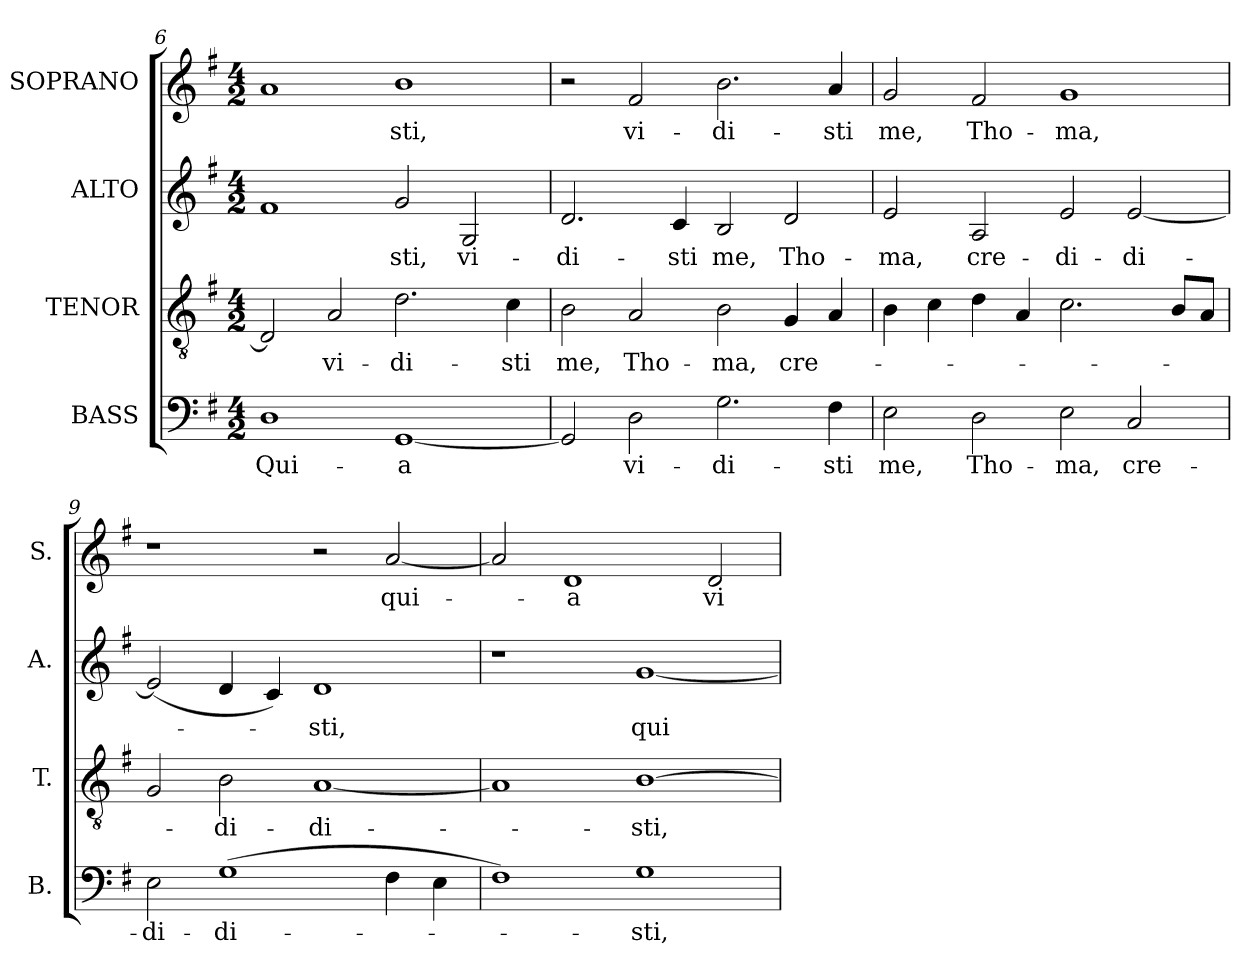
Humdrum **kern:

**kern	**text	**kern	**text	**kern	**text	**kern	**text
*part4	*part4	*part3	*part3	*part2	*part2	*part1	*part1
*staff4	*staff4	*staff3	*staff3	*staff2	*staff2	*staff1	*staff1
*I"BASS	*	*I"TENOR	*	*I"ALTO	*	*I"SOPRANO	*
*I'B.	*	*I'T.	*	*I'A.	*	*I'S.	*
!!LO:LB:g=z
*clefF4	*	*clefGv2	*	*clefG2	*	*clefG2	*
*	*	*ITrd7c12	*	*	*	*	*
*k[f#]	*	*k[f#]	*	*k[f#]	*	*k[f#]	*
*G:	*	*G:	*	*G:	*	*G:	*
*M4/2	*	*M4/2	*	*M4/2	*	*M4/2	*
=6	=6	=6	=6	=6	=6	=6	=6
!	!LO:LY:b:color=#000000	!	!	!	!	!	!
1Di	Qui-	2DDi/]	.	1f#i	.	1ai	.
!	!	!	!LO:LY:b:color=#000000	!	!	!	!
.	.	2AAi/	vi-	.	.	.	.
!	!LO:LY:b:color=#000000	!	!	!	!	!	!
!	!	!	!LO:LY:b:color=#000000	!	!	!	!
!	!	!	!	!	!LO:LY:b:color=#000000	!	!
!	!	!	!	!	!	!	!LO:LY:b:color=#000000
[1GGi	-a	2.Di\	-di-	2gi/	-sti,	1bi	-sti,
!	!	!	!	!	!LO:LY:b:color=#000000	!	!
.	.	.	.	2Gi/	vi-	.	.
!	!	!	!LO:LY:b:color=#000000	!	!	!	!
.	.	4Ci\	-sti	.	.	.	.
=7	=7	=7	=7	=7	=7	=7	=7
!	!	!	!LO:LY:b:color=#000000	!	!	!	!
!	!	!	!	!	!LO:LY:b:color=#000000	!	!
2GGi/]	.	2BBi\	me,	2.di/	-di-	2r	.
!	!LO:LY:b:color=#000000	!	!	!	!	!	!
!	!	!	!LO:LY:b:color=#000000	!	!	!	!
!	!	!	!	!	!	!	!LO:LY:b:color=#000000
2Di\	vi-	2AAi/	Tho-	.	.	2f#i/	vi-
!	!	!	!	!	!LO:LY:b:color=#000000	!	!
.	.	.	.	4ci/	-sti	.	.
!	!LO:LY:b:color=#000000	!	!	!	!	!	!
!	!	!	!LO:LY:b:color=#000000	!	!	!	!
!	!	!	!	!	!LO:LY:b:color=#000000	!	!
!	!	!	!	!	!	!	!LO:LY:b:color=#000000
2.Gi\	-di-	2BBi\	-ma,	2Bi/	me,	2.bi\	-di-
!	!	!	!LO:LY:b:color=#000000	!	!	!	!
!	!	!	!	!	!LO:LY:b:color=#000000	!	!
.	.	4GGi/	cre-	2di/	Tho-	.	.
!	!LO:LY:b:color=#000000	!	!	!	!	!	!
!	!	!	!	!	!	!	!LO:LY:b:color=#000000
4F#i\	-sti	4AAi/	.	.	.	4ai/	-sti
=8	=8	=8	=8	=8	=8	=8	=8
!	!LO:LY:b:color=#000000	!	!	!	!	!	!
!	!	!	!	!	!LO:LY:b:color=#000000	!	!
!	!	!	!	!	!	!	!LO:LY:b:color=#000000
2Ei\	me,	4BBi\	.	2ei/	-ma,	2gi/	me,
.	.	4Ci\	.	.	.	.	.
!	!LO:LY:b:color=#000000	!	!	!	!	!	!
!	!	!	!	!	!LO:LY:b:color=#000000	!	!
!	!	!	!	!	!	!	!LO:LY:b:color=#000000
2Di\	Tho-	4Di\	.	2Ai/	cre-	2f#i/	Tho-
.	.	4AAi/	.	.	.	.	.
!	!LO:LY:b:color=#000000	!	!	!	!	!	!
!	!	!	!	!	!LO:LY:b:color=#000000	!	!
!	!	!	!	!	!	!	!LO:LY:b:color=#000000
2Ei\	-ma,	2.Ci\	.	2ei/	-di-	1gi	-ma,
!	!LO:LY:b:color=#000000	!	!	!	!	!	!
!	!	!	!	!	!LO:LY:b:color=#000000	!	!
2Ci/	cre-	.	.	[2ei/	-di-	.	.
.	.	8BBi/L	.	.	.	.	.
.	.	8AAi/J	.	.	.	.	.
=9	=9	=9	=9	=9	=9	=9	=9
!	!LO:LY:b:color=#000000	!	!	!	!	!	!
2Ei\	-di-	2GGi/	.	(2ei/]	.	1r	.
!	!LO:LY:b:color=#000000	!	!	!	!	!	!
!	!	!	!LO:LY:b:color=#000000	!	!	!	!
(1Gi	-di-	2BBi\	-di-	4di/	.	.	.
.	.	.	.	4ci/)	.	.	.
!	!	!	!LO:LY:b:color=#000000	!	!	!	!
!	!	!	!	!	!LO:LY:b:color=#000000	!	!
.	.	[1AAi	-di-	1di	-sti,	2r	.
!	!	!	!	!	!	!	!LO:LY:b:color=#000000
4F#i\	.	.	.	.	.	[2ai/	qui-
4Ei\	.	.	.	.	.	.	.
=10	=10	=10	=10	=10	=10	=10	=10
1F#i)	.	1AAi]	.	1r	.	2ai/]	.
!	!	!	!	!	!	!	!LO:LY:b:color=#000000
.	.	.	.	.	.	1di	-a
!	!LO:LY:b:color=#000000	!	!	!	!	!	!
!	!	!	!LO:LY:b:color=#000000	!	!	!	!
!	!	!	!	!	!LO:LY:b:color=#000000	!	!
1Gi	-sti,	[1BBi	-sti,	[1gi	qui-	.	.
!	!	!	!	!	!	!	!LO:LY:b:color=#000000
.	.	.	.	.	.	2di/	vi-
=	=	=	=	=	=	=	=
*-	*-	*-	*-	*-	*-	*-	*-
